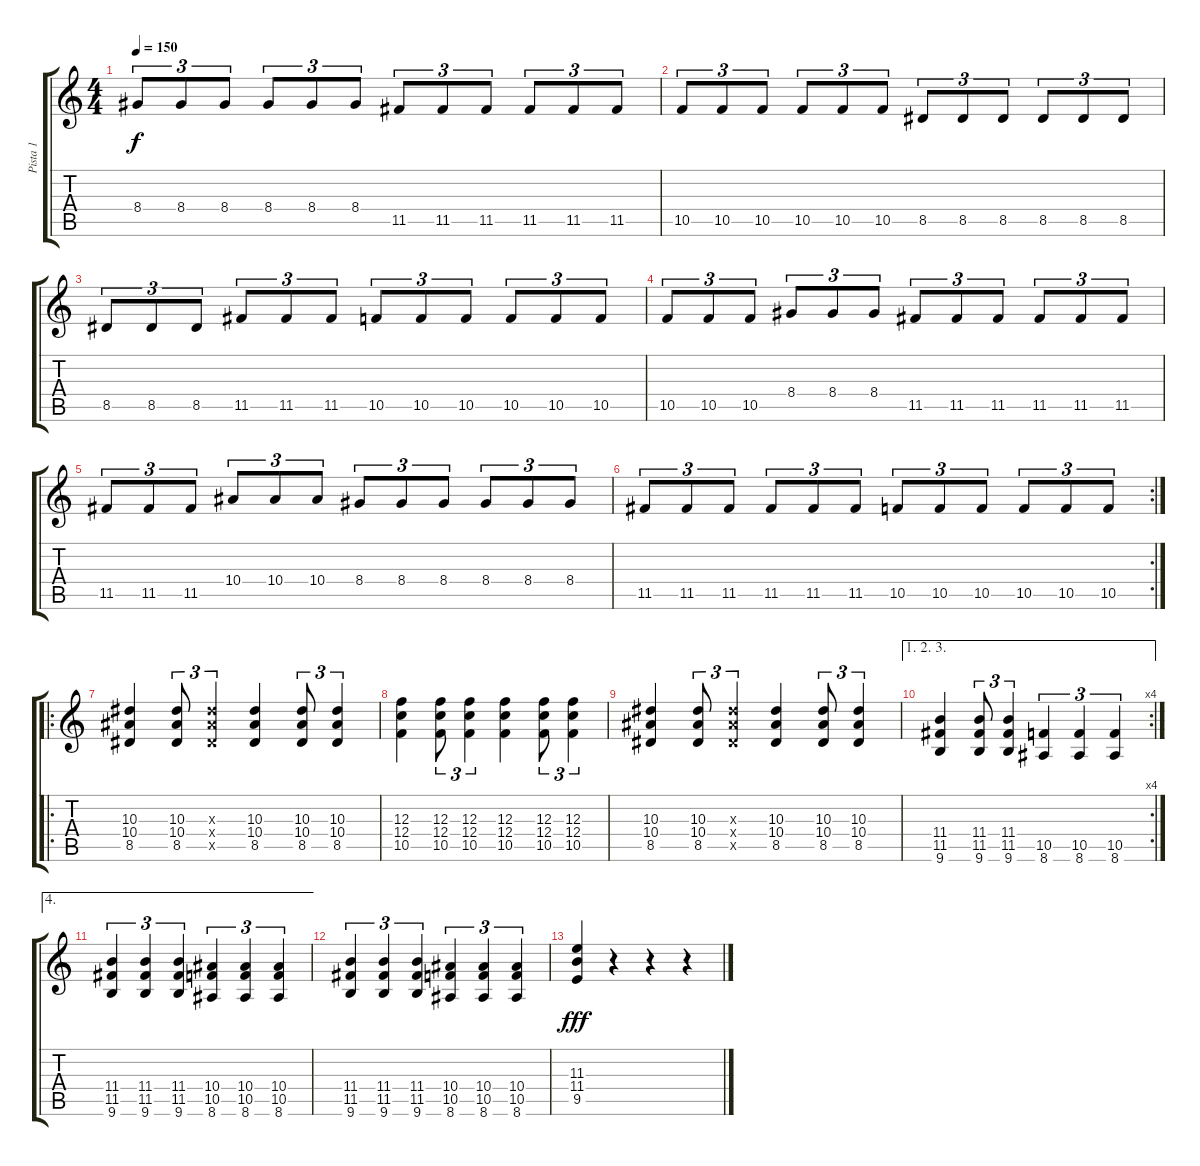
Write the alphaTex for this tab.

\track ("Pista 1" "Pista 1") {instrument overdrivenguitar}
\staff {score tabs}
\tuning (D4 A3 F3 C3 G2 D2) {hide}
\ts (4 4)
\tempo 150
\clef g2
\ks c
8.4.8{tu (3 2) dy f} 8.4.8{tu (3 2)} 8.4.8{tu (3 2)} 8.4.8{tu (3 2)} 8.4.8{tu (3 2)} 8.4.8{tu (3 2)} 11.5.8{tu (3 2)} 11.5.8{tu (3 2)} 11.5.8{tu (3 2)} 11.5.8{tu (3 2)} 11.5.8{tu (3 2)} 11.5.8{tu (3 2)} |
10.5.8{tu (3 2)} 10.5.8{tu (3 2)} 10.5.8{tu (3 2)} 10.5.8{tu (3 2)} 10.5.8{tu (3 2)} 10.5.8{tu (3 2)} 8.5.8{tu (3 2)} 8.5.8{tu (3 2)} 8.5.8{tu (3 2)} 8.5.8{tu (3 2)} 8.5.8{tu (3 2)} 8.5.8{tu (3 2)} |
8.5.8{tu (3 2)} 8.5.8{tu (3 2)} 8.5.8{tu (3 2)} 11.5.8{tu (3 2)} 11.5.8{tu (3 2)} 11.5.8{tu (3 2)} 10.5.8{tu (3 2)} 10.5.8{tu (3 2)} 10.5.8{tu (3 2)} 10.5.8{tu (3 2)} 10.5.8{tu (3 2)} 10.5.8{tu (3 2)} |
10.5.8{tu (3 2)} 10.5.8{tu (3 2)} 10.5.8{tu (3 2)} 8.4.8{tu (3 2)} 8.4.8{tu (3 2)} 8.4.8{tu (3 2)} 11.5.8{tu (3 2)} 11.5.8{tu (3 2)} 11.5.8{tu (3 2)} 11.5.8{tu (3 2)} 11.5.8{tu (3 2)} 11.5.8{tu (3 2)} |
11.5.8{tu (3 2)} 11.5.8{tu (3 2)} 11.5.8{tu (3 2)} 10.4.8{tu (3 2)} 10.4.8{tu (3 2)} 10.4.8{tu (3 2)} 8.4.8{tu (3 2)} 8.4.8{tu (3 2)} 8.4.8{tu (3 2)} 8.4.8{tu (3 2)} 8.4.8{tu (3 2)} 8.4.8{tu (3 2)} |
\rc 2
11.5.8{tu (3 2)} 11.5.8{tu (3 2)} 11.5.8{tu (3 2)} 11.5.8{tu (3 2)} 11.5.8{tu (3 2)} 11.5.8{tu (3 2)} 10.5.8{tu (3 2)} 10.5.8{tu (3 2)} 10.5.8{tu (3 2)} 10.5.8{tu (3 2)} 10.5.8{tu (3 2)} 10.5.8{tu (3 2)} |
\ro
(10.3 10.4 8.5).4 (10.3 10.4 8.5).8{tu (3 2)} (10.3{x} 10.4{x} 8.5{x}).4{tu (3 2)} (10.3 10.4 8.5).4 (10.3 10.4 8.5).8{tu (3 2)} (10.3 10.4 8.5).4{tu (3 2)} |
(12.3 12.4 10.5).4 (12.3 12.4 10.5).8{tu (3 2)} (12.3 12.4 10.5).4{tu (3 2)} (12.3 12.4 10.5).4 (12.3 12.4 10.5).8{tu (3 2)} (12.3 12.4 10.5).4{tu (3 2)} |
(10.3 10.4 8.5).4 (10.3 10.4 8.5).8{tu (3 2)} (10.3{x} 10.4{x} 8.5{x}).4{tu (3 2)} (10.3 10.4 8.5).4 (10.3 10.4 8.5).8{tu (3 2)} (10.3 10.4 8.5).4{tu (3 2)} |
\ae (1 2 3)
\rc 4
(11.4 11.5 9.6).4 (11.4 11.5 9.6).8{tu (3 2)} (11.4 11.5 9.6).4{tu (3 2)} (10.5 8.6).4{tu (3 2)} (10.5 8.6).4{tu (3 2)} (10.5 8.6).4{tu (3 2)} |
\ae 4
(11.4 11.5 9.6).4{tu (3 2)} (11.4 11.5 9.6).4{tu (3 2)} (11.4 11.5 9.6).4{tu (3 2)} (10.4 10.5 8.6).4{tu (3 2)} (10.4 10.5 8.6).4{tu (3 2)} (10.4 10.5 8.6).4{tu (3 2)} |
(11.4 11.5 9.6).4{tu (3 2)} (11.4 11.5 9.6).4{tu (3 2)} (11.4 11.5 9.6).4{tu (3 2)} (10.4 10.5 8.6).4{tu (3 2)} (10.4 10.5 8.6).4{tu (3 2)} (10.4 10.5 8.6).4{tu (3 2)} |
(11.3 11.4 9.5).4{dy fff} r.4 r.4 r.4
